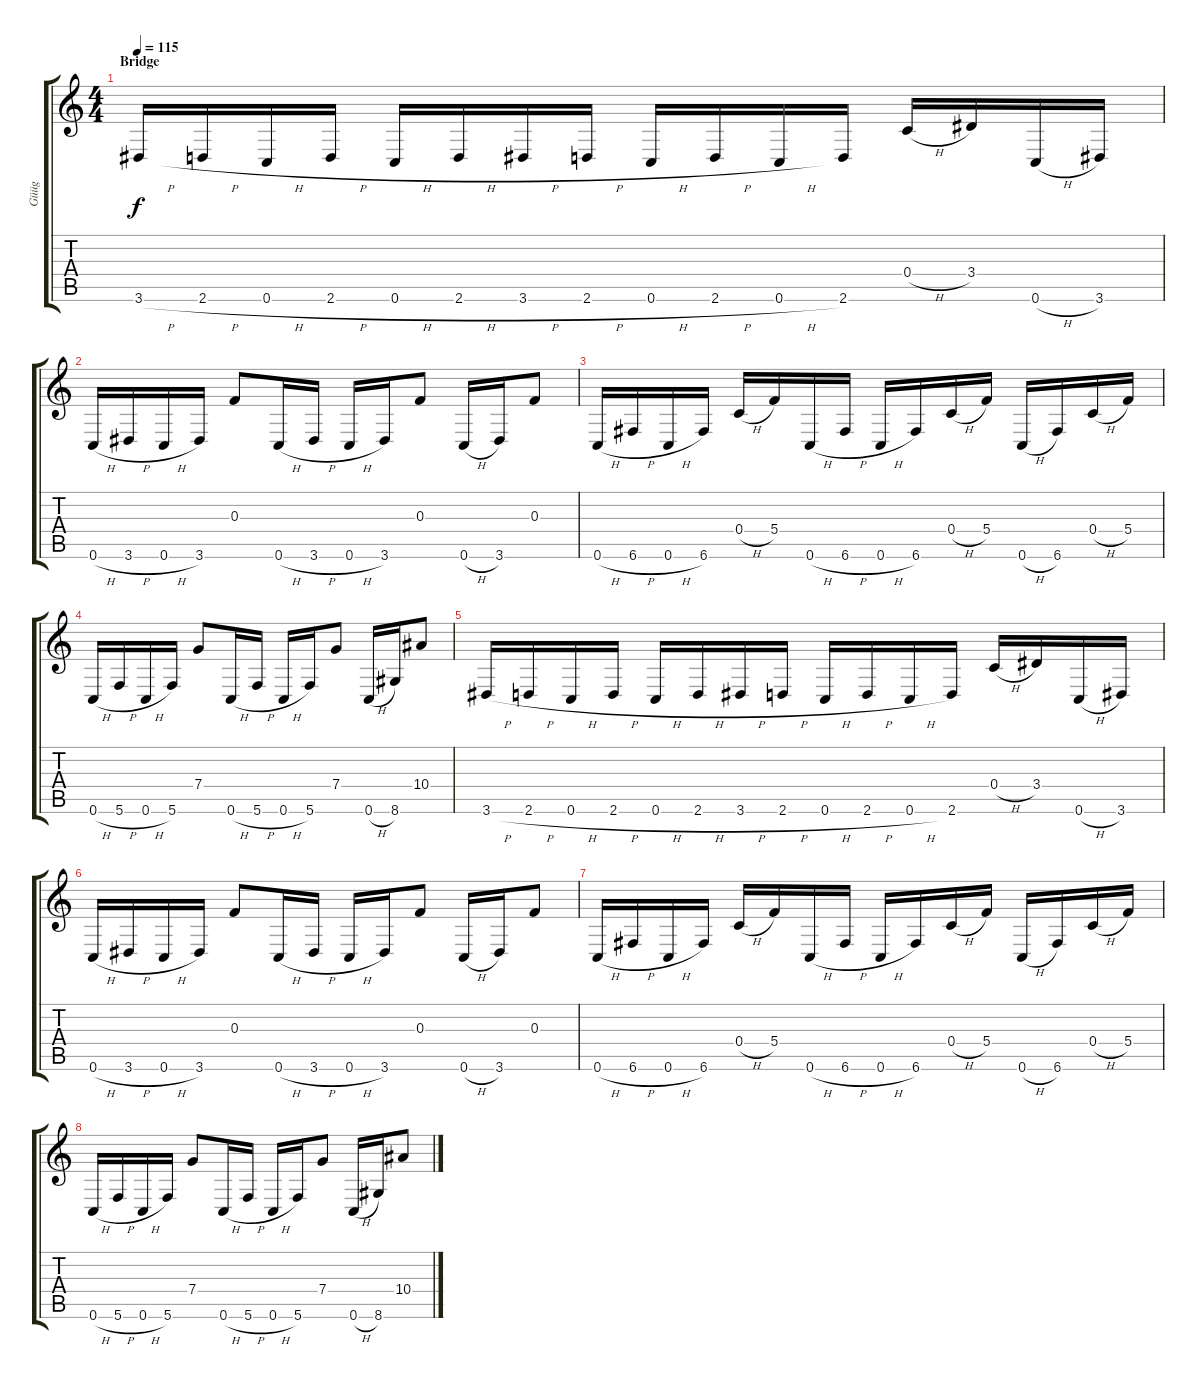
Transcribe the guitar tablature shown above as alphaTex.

\track ("Güüg" "Güüg") {instrument distortionguitar}
\staff {score tabs}
\tuning (D4 A3 F3 C3 G2 C2) {hide}
\ts (4 4)
\section ("" "Bridge")
\tempo 115
\clef g2
\ks c
3.6{h}.16{dy f} 2.6{h}.16 0.6{h}.16 2.6{h}.16 0.6{h}.16 2.6{h}.16 3.6{h}.16 2.6{h}.16 0.6{h}.16 2.6{h}.16 0.6{h}.16 2.6.16 0.4{h}.16 3.4.16 0.6{h}.16 3.6.16 |
0.6{h}.16 3.6{h}.16 0.6{h}.16 3.6.16 0.3.8 0.6{h}.16 3.6{h}.16 0.6{h}.16 3.6.16 0.3.8 0.6{h}.16 3.6.16 0.3.8 |
0.6{h}.16 6.6{h}.16 0.6{h}.16 6.6.16 0.4{h}.16 5.4.16 0.6{h}.16 6.6{h}.16 0.6{h}.16 6.6.16 0.4{h}.16 5.4.16 0.6{h}.16 6.6.16 0.4{h}.16 5.4.16 |
0.6{h}.16 5.6{h}.16 0.6{h}.16 5.6.16 7.4.8 0.6{h}.16 5.6{h}.16 0.6{h}.16 5.6.16 7.4.8 0.6{h}.16 8.6.16 10.4.8 |
3.6{h}.16 2.6{h}.16 0.6{h}.16 2.6{h}.16 0.6{h}.16 2.6{h}.16 3.6{h}.16 2.6{h}.16 0.6{h}.16 2.6{h}.16 0.6{h}.16 2.6.16 0.4{h}.16 3.4.16 0.6{h}.16 3.6.16 |
0.6{h}.16 3.6{h}.16 0.6{h}.16 3.6.16 0.3.8 0.6{h}.16 3.6{h}.16 0.6{h}.16 3.6.16 0.3.8 0.6{h}.16 3.6.16 0.3.8 |
0.6{h}.16 6.6{h}.16 0.6{h}.16 6.6.16 0.4{h}.16 5.4.16 0.6{h}.16 6.6{h}.16 0.6{h}.16 6.6.16 0.4{h}.16 5.4.16 0.6{h}.16 6.6.16 0.4{h}.16 5.4.16 |
0.6{h}.16 5.6{h}.16 0.6{h}.16 5.6.16 7.4.8 0.6{h}.16 5.6{h}.16 0.6{h}.16 5.6.16 7.4.8 0.6{h}.16 8.6.16 10.4.8
